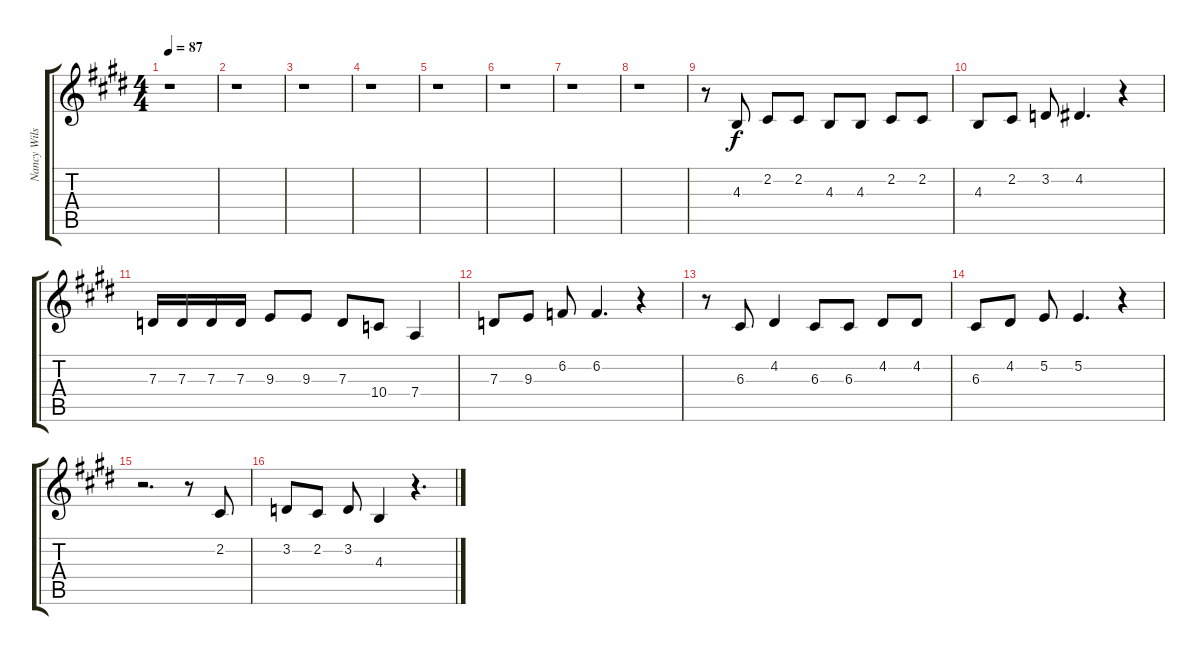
\track ("Nancy Wilson Vocals" "Nancy Wils") {instrument piccolo}
\staff {score tabs}
\tuning (E4 B3 G3 D3 A2 E2) {hide}
\ts (4 4)
\tempo 87
\clef g2
\ks e
r.1{dy f} |
r.1 |
r.1 |
r.1 |
r.1 |
r.1 |
r.1 |
r.1 |
r.8 4.3.8 2.2.8 2.2.8 4.3.8 4.3.8 2.2.8 2.2.8 |
4.3.8 2.2.8 3.2.8 4.2.4{d} r.4 |
7.3.16 7.3.16 7.3.16 7.3.16 9.3.8 9.3.8 7.3.8 10.4.8 7.4.4 |
7.3.8 9.3.8 6.2.8 6.2.4{d} r.4 |
r.8 6.3.8 4.2.4 6.3.8 6.3.8 4.2.8 4.2.8 |
6.3.8 4.2.8 5.2.8 5.2.4{d} r.4 |
r.2{d} r.8 2.2.8 |
3.2.8 2.2.8 3.2.8 4.3.4 r.4{d}
